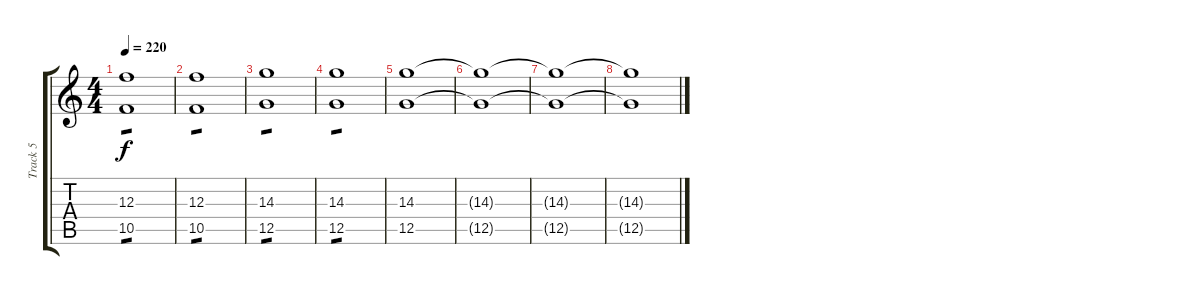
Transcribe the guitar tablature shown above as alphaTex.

\track ("Track 5" "Track 5") {instrument electricguitarclean}
\staff {score tabs}
\tuning (D4 A3 F3 C3 G2 C2) {hide}
\ts (4 4)
\tempo 220
\clef g2
\ks c
(12.3 10.5).1{tp 1 dy f} |
(12.3 10.5).1{tp 1} |
(14.3 12.5).1{tp 1} |
(14.3 12.5).1{tp 1} |
(14.3 12.5).1 |
(14.3{t} 12.5{t}).1 |
(14.3{t} 12.5{t}).1 |
(14.3{t} 12.5{t}).1
